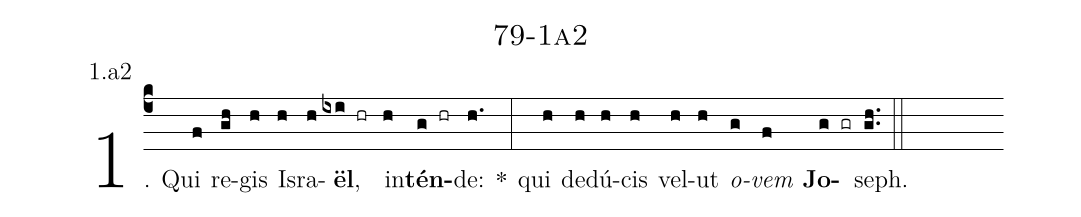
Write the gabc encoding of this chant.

name: 79-1a2;
annotation: 1.a2;
%%
(c4)1. Qui(f) re(gh)gis(h) Is(h)ra(h)<b>ël</b>,(ixi hr) in(h)<b>tén</b>(g hr)de:(h.) *(:) qui(h) de(h)dú(h)cis(h) vel(h)ut(h) <i>o</i>(g)<i>vem</i>(f) <b>Jo</b>(g gr)seph.(gh..) (::)
